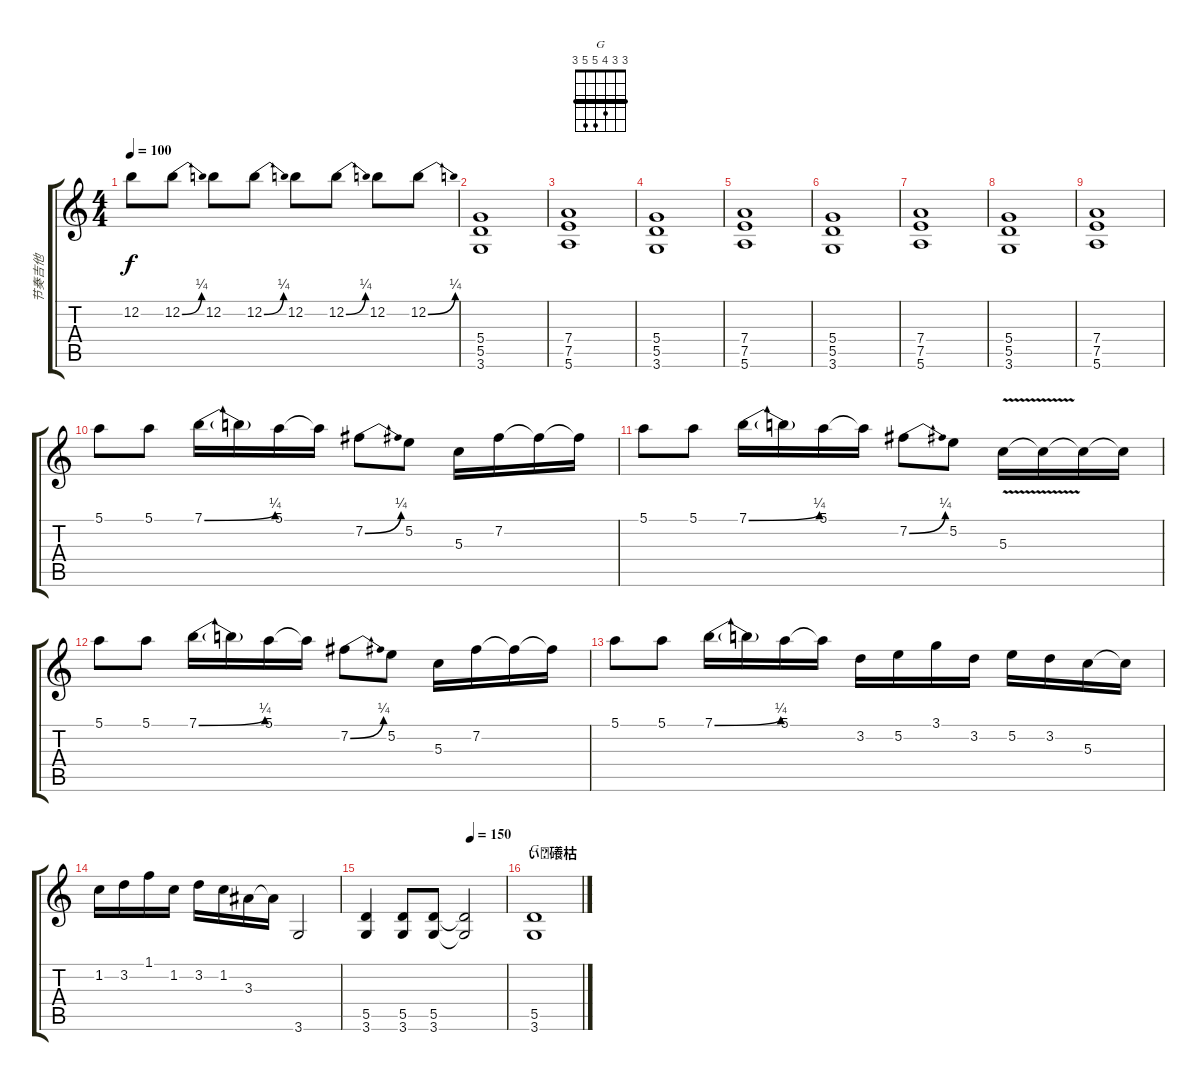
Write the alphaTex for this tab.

\track ("节奏吉他" "节奏吉他") {instrument distortionguitar}
\staff {score tabs}
\tuning (E4 B3 G3 D3 A2 E2) {hide}
\chord ("G" 3 3 4 5 5 3) {barre 3}
\ts (4 4)
\tempo 100
\clef g2
\ks c
12.2.8{dy f} 12.2{be (bend 0 0 60 1)}.8 12.2.8 12.2{be (bend 0 0 60 1)}.8 12.2.8 12.2{be (bend 0 0 60 1)}.8 12.2.8 12.2{be (bend 0 0 60 1)}.8 |
(5.4 5.5 3.6).1 |
(7.4 7.5 5.6).1 |
(5.4 5.5 3.6).1 |
(7.4 7.5 5.6).1 |
(5.4 5.5 3.6).1 |
(7.4 7.5 5.6).1 |
(5.4 5.5 3.6).1 |
(7.4 7.5 5.6).1 |
5.1.8 5.1.8 7.1{be (bend 0 0 60 1)}.16 7.1{t}.16 5.1.16 5.1{t}.16 7.2{be (bend 0 0 60 1)}.8 5.2.8 5.3.16 7.2.16 7.2{t}.16 7.2{t}.16 |
5.1.8 5.1.8 7.1{be (bend 0 0 60 1)}.16 7.1{t}.16 5.1.16 5.1{t}.16 7.2{be (bend 0 0 60 1)}.8 5.2.8 5.3{v}.16 5.3{t}.16 5.3{t}.16 5.3{t}.16 |
5.1.8 5.1.8 7.1{be (bend 0 0 60 1)}.16 7.1{t}.16 5.1.16 5.1{t}.16 7.2{be (bend 0 0 60 1)}.8 5.2.8 5.3.16 7.2.16 7.2{t}.16 7.2{t}.16 |
5.1.8 5.1.8 7.1{be (bend 0 0 60 1)}.16 7.1{t}.16 5.1.16 5.1{t}.16 3.2.16 5.2.16 3.1.16 3.2.16 5.2.16 3.2.16 5.3.16 5.3{t}.16 |
1.2.16 3.2.16 1.1.16 1.2.16 3.2.16 1.2.16 3.3.16 3.3{t}.16 3.6.2 |
\tempo (150 0.75)
(5.5 3.6).4 (5.5 3.6).8 (5.5 3.6).8 (5.5{t} 3.6{t}).2 |
\section ("" "ぃ礢枯")
(5.5 3.6).1{ch "G"}
